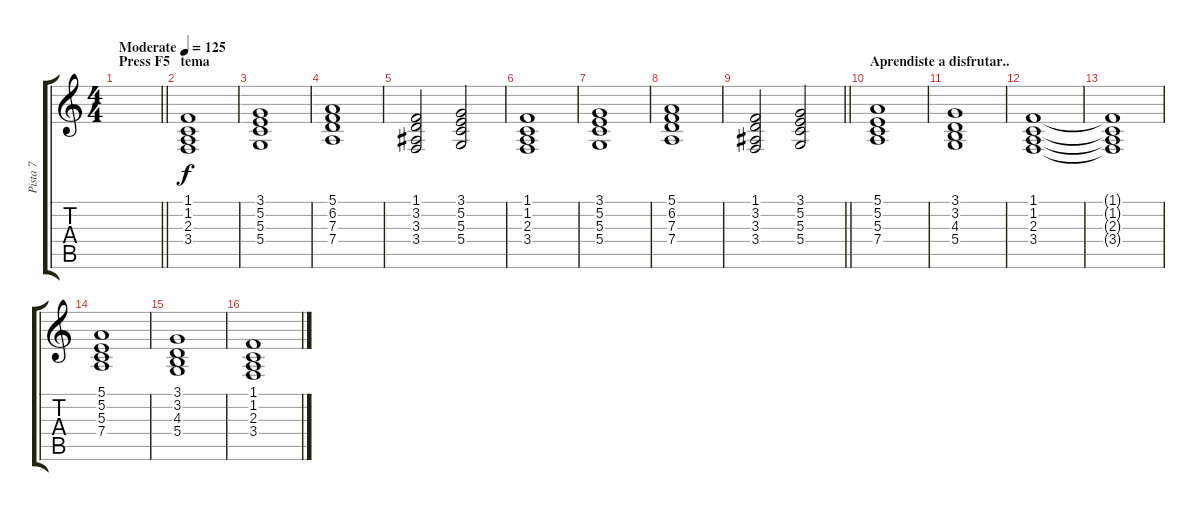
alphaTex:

\track ("Pista 7" "Pista 7") {instrument synthstrings2}
\staff {score tabs}
\tuning (E4 B3 G3 D3 A2 E2) {hide}
\ts (4 4)
\section ("" "Press F5")
\tempo (125 "Moderate")
\clef g2
\barLineRight lightlight
\ks c
|
\section ("" "tema")
(1.1 1.2 2.3 3.4).1 |
(3.1 5.2 5.3 5.4).1 |
(5.1 6.2 7.3 7.4).1 |
(1.1 3.2 3.3 3.4).2 (3.1 5.2 5.3 5.4).2 |
(1.1 1.2 2.3 3.4).1 |
(3.1 5.2 5.3 5.4).1 |
(5.1 6.2 7.3 7.4).1 |
\barLineRight lightlight
(1.1 3.2 3.3 3.4).2 (3.1 5.2 5.3 5.4).2 |
\section ("" "Aprendiste a disfrutar..")
(5.1 5.2 5.3 7.4).1 |
(3.1 3.2 4.3 5.4).1 |
(1.1 1.2 2.3 3.4).1 |
(1.1{t} 1.2{t} 2.3{t} 3.4{t}).1 |
(5.1 5.2 5.3 7.4).1 |
(3.1 3.2 4.3 5.4).1 |
(1.1 1.2 2.3 3.4).1
